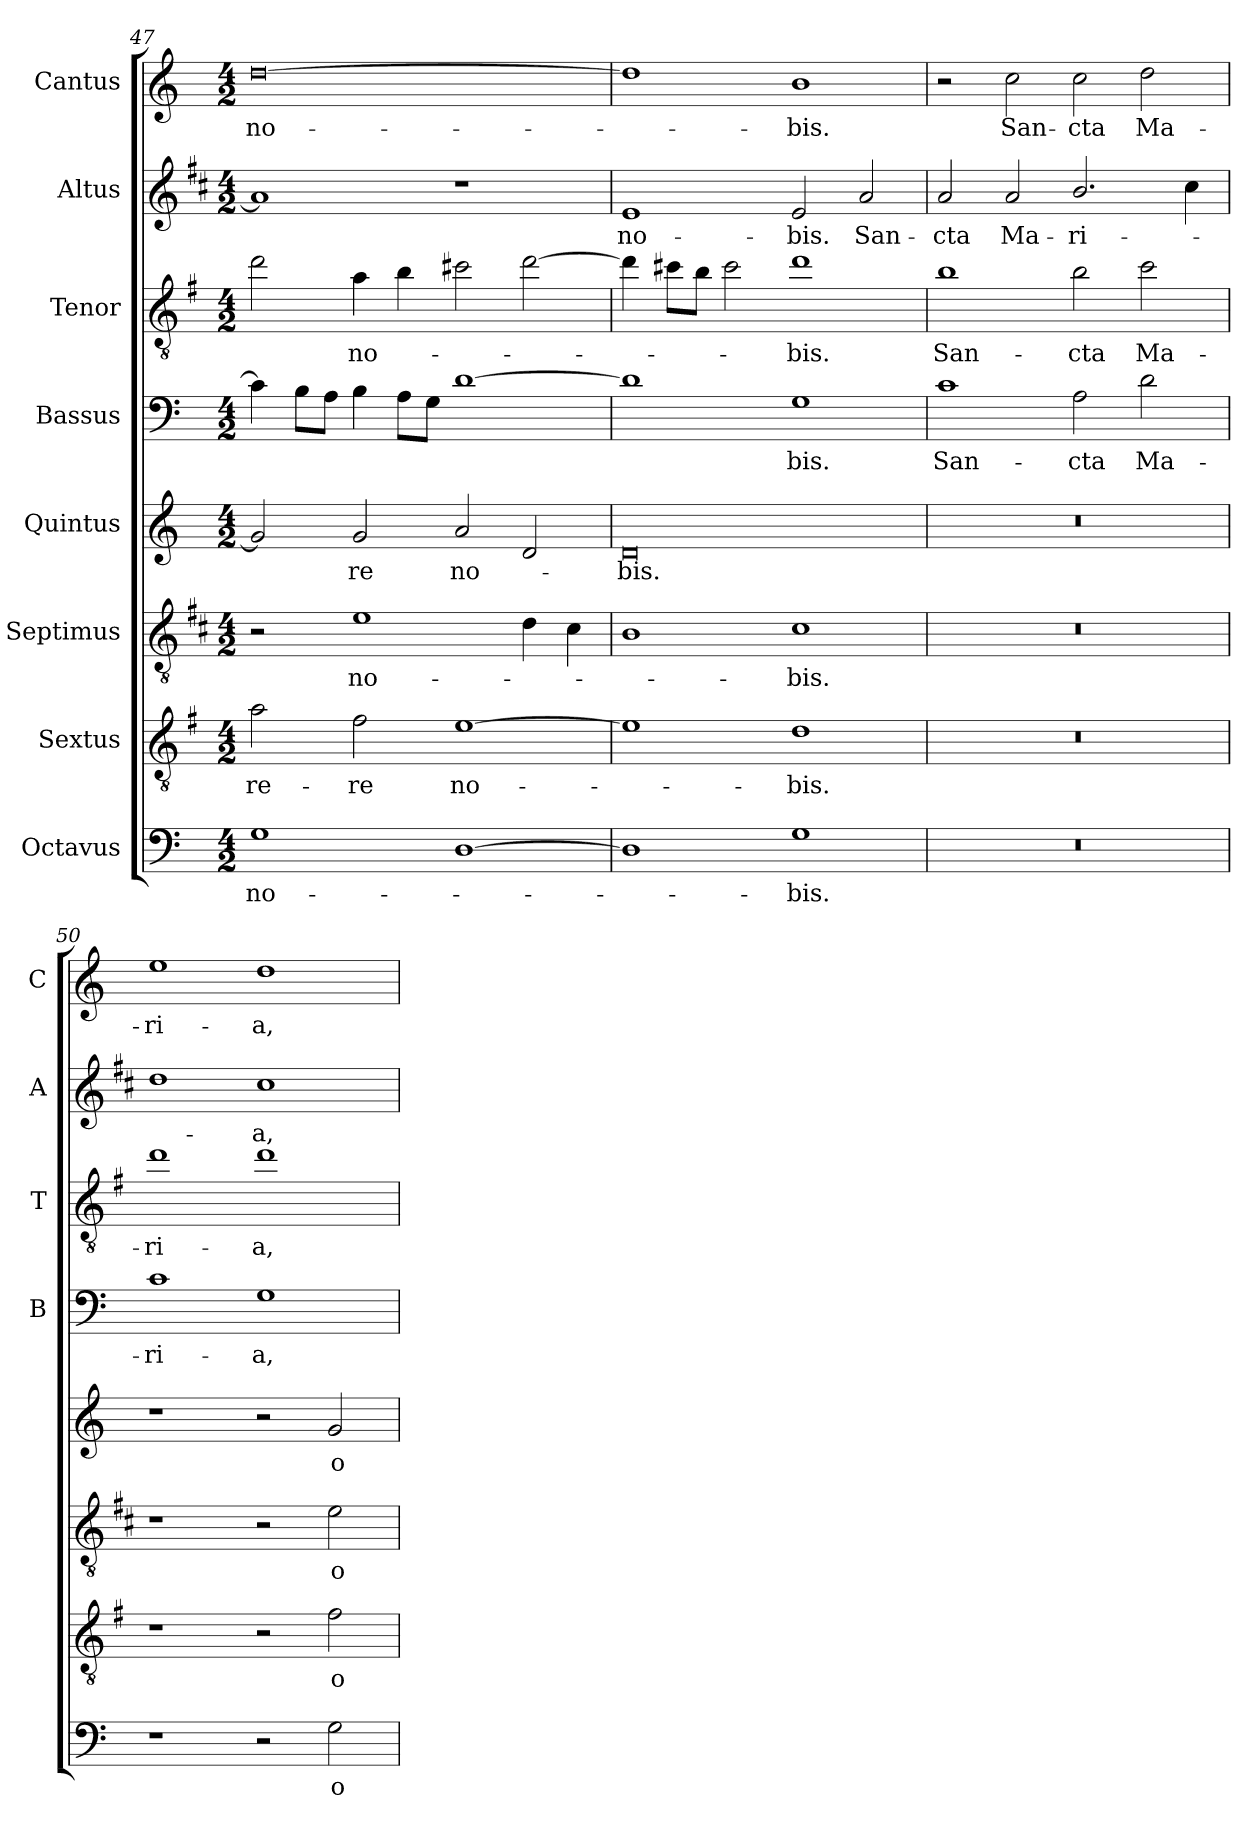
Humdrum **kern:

**kern	**text	**kern	**text	**kern	**text	**kern	**text	**kern	**text	**kern	**text	**kern	**text	**kern	**text
*part8	*part8	*part7	*part7	*part6	*part6	*part5	*part5	*part4	*part4	*part3	*part3	*part2	*part2	*part1	*part1
*staff8	*staff8	*staff7	*staff7	*staff6	*staff6	*staff5	*staff5	*staff4	*staff4	*staff3	*staff3	*staff2	*staff2	*staff1	*staff1
*I"Octavus	*	*I"Sextus	*	*I"Septimus	*	*I"Quintus	*	*I"Bassus	*	*I"Tenor	*	*I"Altus	*	*I"Cantus	*
*	*	*	*	*	*	*	*	*I'B	*	*I'T	*	*I'A	*	*I'C	*
*clefF4	*	*clefGv2	*	*clefGv2	*	*clefG2	*	*clefF4	*	*clefGv2	*	*clefG2	*	*clefG2	*
*	*	*ITrd4c7	*	*ITrd1c2	*	*	*	*	*	*ITrd4c7	*	*ITrd1c2	*	*	*
*k[]	*	*k[]	*	*k[]	*	*k[]	*	*k[]	*	*k[]	*	*k[]	*	*k[]	*
*C:	*	*C:	*	*C:	*	*C:	*	*C:	*	*C:	*	*C:	*	*C:	*
*M4/2	*	*M4/2	*	*M4/2	*	*M4/2	*	*M4/2	*	*M4/2	*	*M4/2	*	*M4/2	*
=47	=47	=47	=47	=47	=47	=47	=47	=47	=47	=47	=47	=47	=47	=47	=47
!	!LO:LY:b	!	!LO:LY:b	!	!	!	!	!	!	!	!	!	!	!	!LO:LY:b
1G	no-	2d\	-re-	2r	.	2g/]	.	4c\]	.	2g\	.	1g]	.	[0dd	no-
.	.	.	.	.	.	.	.	8B\L	.	.	.	.	.	.	.
.	.	.	.	.	.	.	.	8A\J	.	.	.	.	.	.	.
!	!	!	!LO:LY:b	!	!LO:LY:b	!	!LO:LY:b	!	!	!	!LO:LY:b	!	!	!	!
.	.	2B\	-re	1d	no-	2g/	-re	4B\	.	4d\	no-	.	.	.	.
.	.	.	.	.	.	.	.	8A\L	.	4e\	.	.	.	.	.
.	.	.	.	.	.	.	.	8G\J	.	.	.	.	.	.	.
!	!	!	!LO:LY:b	!	!	!	!LO:LY:b	!	!	!	!	!	!	!	!
[1D	.	[1A	no-	.	.	2a/	no-	[1d	.	2f#X\	.	1r	.	.	.
.	.	.	.	4c\	.	2d/	.	.	.	[2g\	.	.	.	.	.
.	.	.	.	4B\	.	.	.	.	.	.	.	.	.	.	.
!!LO:PB:g=z
=48	=48	=48	=48	=48	=48	=48	=48	=48	=48	=48	=48	=48	=48	=48	=48
!	!	!	!	!	!	!	!LO:LY:b	!	!	!	!	!	!LO:LY:b	!	!
1D]	.	1A]	.	1A	.	0d	-bis.	1d]	.	4g\]	.	1d	no-	1dd]	.
.	.	.	.	.	.	.	.	.	.	8f#X\L	.	.	.	.	.
.	.	.	.	.	.	.	.	.	.	8e\J	.	.	.	.	.
.	.	.	.	.	.	.	.	.	.	2f#\	.	.	.	.	.
!	!LO:LY:b	!	!LO:LY:b	!	!LO:LY:b	!	!	!	!LO:LY:b	!	!LO:LY:b	!	!LO:LY:b	!	!LO:LY:b
1G	-bis.	1G	-bis.	1B	-bis.	.	.	1G	-bis.	1g	-bis.	2d/	-bis.	1b	-bis.
!	!	!	!	!	!	!	!	!	!	!	!	!	!LO:LY:b	!	!
.	.	.	.	.	.	.	.	.	.	.	.	2g/	San-	.	.
=49	=49	=49	=49	=49	=49	=49	=49	=49	=49	=49	=49	=49	=49	=49	=49
!	!	!	!	!	!	!	!	!	!LO:LY:b	!	!LO:LY:b	!	!LO:LY:b	!	!
0r	.	0r	.	0r	.	0r	.	1c	San-	1e	San-	2g/	-cta	2r	.
!	!	!	!	!	!	!	!	!	!	!	!	!	!LO:LY:b	!	!LO:LY:b
.	.	.	.	.	.	.	.	.	.	.	.	2g/	Ma-	2cc\	San-
!	!	!	!	!	!	!	!	!	!LO:LY:b	!	!LO:LY:b	!	!LO:LY:b	!	!LO:LY:b
.	.	.	.	.	.	.	.	2A\	-cta	2e\	-cta	2.a/	-ri-	2cc\	-cta
!	!	!	!	!	!	!	!	!	!LO:LY:b	!	!LO:LY:b	!	!	!	!LO:LY:b
.	.	.	.	.	.	.	.	2d\	Ma-	2f\	Ma-	.	.	2dd\	Ma-
.	.	.	.	.	.	.	.	.	.	.	.	4b\	.	.	.
=50	=50	=50	=50	=50	=50	=50	=50	=50	=50	=50	=50	=50	=50	=50	=50
!	!	!	!	!	!	!	!	!	!LO:LY:b	!	!LO:LY:b	!	!	!	!LO:LY:b
1r	.	1r	.	1r	.	1r	.	1c	-ri-	1g	-ri-	1cc	.	1ee	-ri-
!	!	!	!	!	!	!	!	!	!LO:LY:b	!	!LO:LY:b	!	!LO:LY:b	!	!LO:LY:b
2r	.	2r	.	2r	.	2r	.	1G	-a,	1g	-a,	1b	-a,	1dd	-a,
!	!LO:LY:b	!	!LO:LY:b	!	!LO:LY:b	!	!LO:LY:b	!	!	!	!	!	!	!	!
2G\	o-	2B\	o-	2d\	o-	2g/	o-	.	.	.	.	.	.	.	.
=	=	=	=	=	=	=	=	=	=	=	=	=	=	=	=
*-	*-	*-	*-	*-	*-	*-	*-	*-	*-	*-	*-	*-	*-	*-	*-
